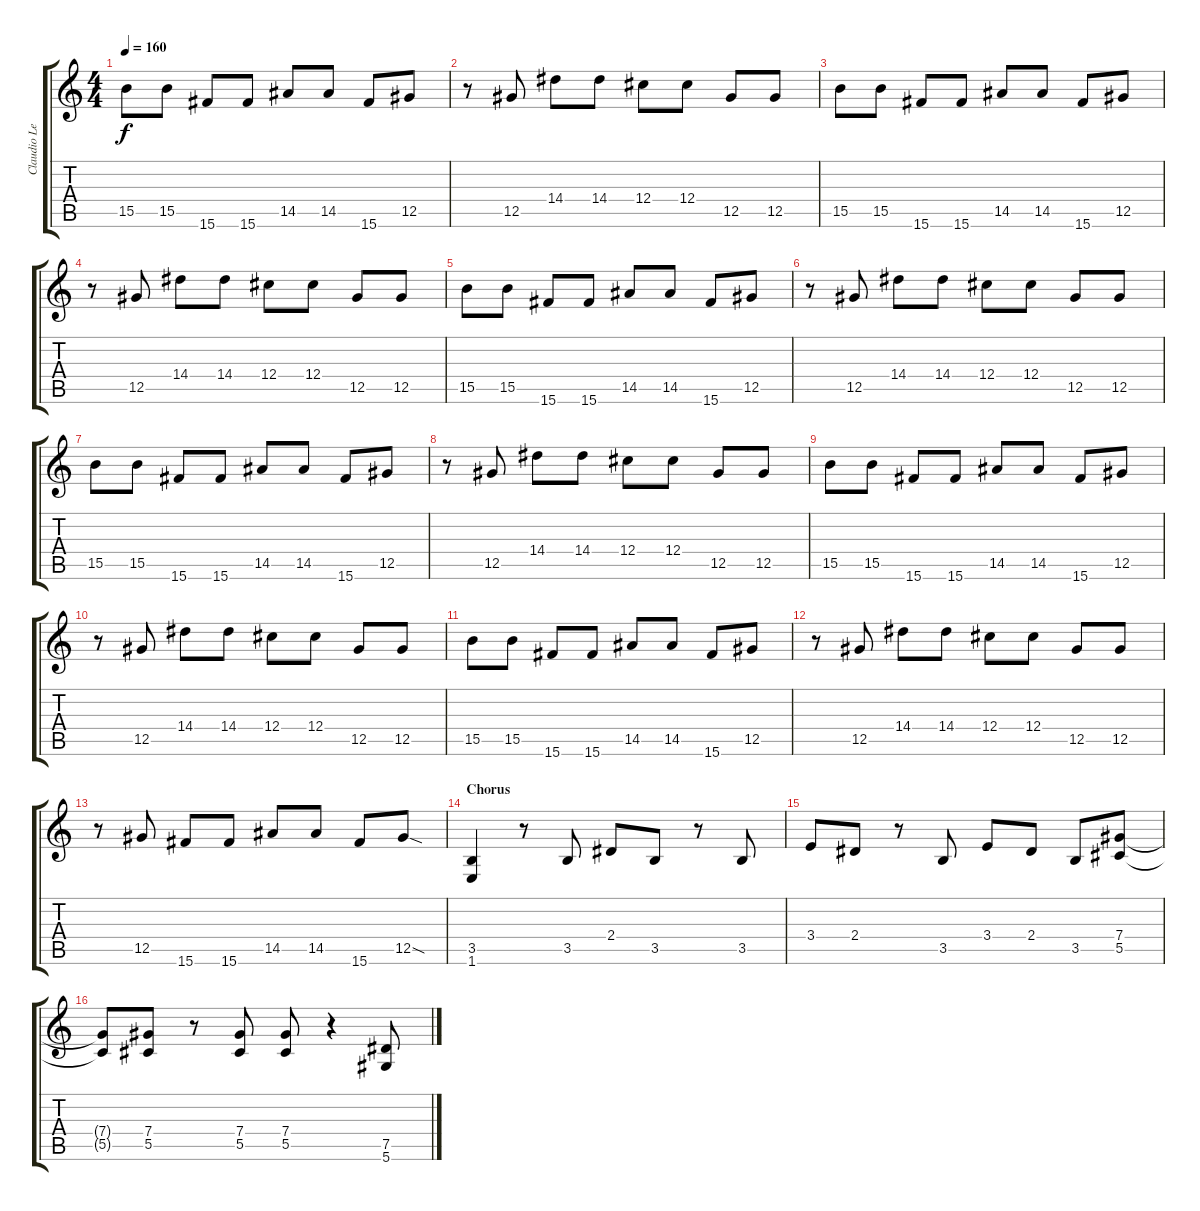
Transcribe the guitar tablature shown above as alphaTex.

\track ("Claudio Lead" "Claudio Le") {instrument distortionguitar}
\staff {score tabs}
\tuning (Eb4 Bb3 Gb3 Db3 Ab2 Eb2) {hide}
\ts (4 4)
\tempo 160
\clef g2
\ks c
15.5.8{dy f} 15.5.8 15.6.8 15.6.8 14.5.8 14.5.8 15.6.8 12.5.8 |
r.8 12.5.8 14.4.8 14.4.8 12.4.8 12.4.8 12.5.8 12.5.8 |
15.5.8 15.5.8 15.6.8 15.6.8 14.5.8 14.5.8 15.6.8 12.5.8 |
r.8 12.5.8 14.4.8 14.4.8 12.4.8 12.4.8 12.5.8 12.5.8 |
15.5.8 15.5.8 15.6.8 15.6.8 14.5.8 14.5.8 15.6.8 12.5.8 |
r.8 12.5.8 14.4.8 14.4.8 12.4.8 12.4.8 12.5.8 12.5.8 |
15.5.8 15.5.8 15.6.8 15.6.8 14.5.8 14.5.8 15.6.8 12.5.8 |
r.8 12.5.8 14.4.8 14.4.8 12.4.8 12.4.8 12.5.8 12.5.8 |
15.5.8 15.5.8 15.6.8 15.6.8 14.5.8 14.5.8 15.6.8 12.5.8 |
r.8 12.5.8 14.4.8 14.4.8 12.4.8 12.4.8 12.5.8 12.5.8 |
15.5.8 15.5.8 15.6.8 15.6.8 14.5.8 14.5.8 15.6.8 12.5.8 |
r.8 12.5.8 14.4.8 14.4.8 12.4.8 12.4.8 12.5.8 12.5.8 |
r.8 12.5.8 15.6.8 15.6.8 14.5.8 14.5.8 15.6.8 12.5{sod}.8 |
\section ("" "Chorus")
(3.5 1.6).4 r.8 3.5.8 2.4.8 3.5.8 r.8 3.5.8 |
3.4.8 2.4.8 r.8 3.5.8 3.4.8 2.4.8 3.5.8 (7.4 5.5).8 |
(7.4{t} 5.5{t}).8 (7.4 5.5).8 r.8 (7.4 5.5).8 (7.4 5.5).8 r.4 (7.5 5.6).8
